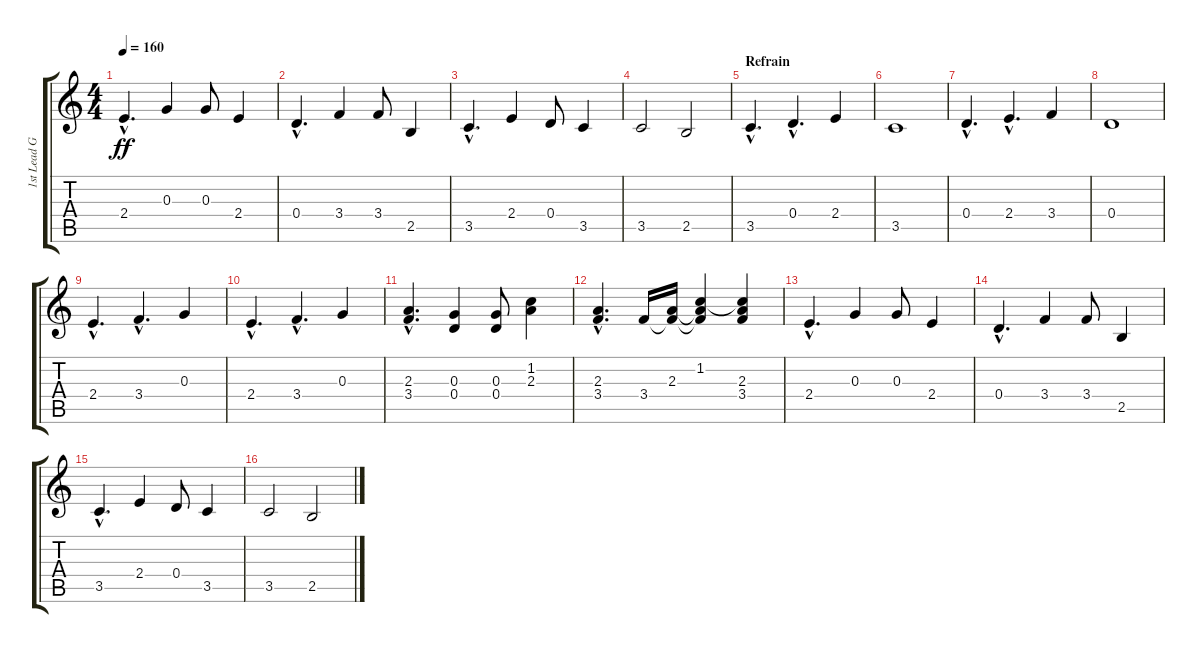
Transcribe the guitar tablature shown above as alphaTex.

\track ("1st Lead Guitar" "1st Lead G") {instrument acousticguitarsteel}
\staff {score tabs}
\tuning (E4 B3 G3 D3 A2 E2) {hide}
\ts (4 4)
\tempo 160
\clef g2
\ks c
2.4{hac}.4{d dy ff} 0.3.4 0.3.8 2.4.4 |
0.4{hac}.4{d} 3.4.4 3.4.8 2.5.4 |
3.5{hac}.4{d} 2.4.4 0.4.8 3.5.4 |
3.5.2 2.5.2 |
\section ("" "Refrain")
3.5{hac}.4{d} 0.4{hac}.4{d} 2.4.4 |
3.5.1 |
0.4{hac}.4{d} 2.4{hac}.4{d} 3.4.4 |
0.4.1 |
2.4{hac}.4{d} 3.4{hac}.4{d} 0.3.4 |
2.4{hac}.4{d} 3.4{hac}.4{d} 0.3.4 |
(2.3{hac} 3.4{hac}).4{d} (0.3 0.4).4 (0.3 0.4).8 (1.2 2.3).4 |
(2.3{hac} 3.4{hac}).4{d} 3.4.16 (2.3 3.4{t}).16 (1.2 2.3{t} 3.4{t}).4 (1.2{t} 2.3 3.4).4 |
2.4{hac}.4{d} 0.3.4 0.3.8 2.4.4 |
0.4{hac}.4{d} 3.4.4 3.4.8 2.5.4 |
3.5{hac}.4{d} 2.4.4 0.4.8 3.5.4 |
3.5.2 2.5.2
